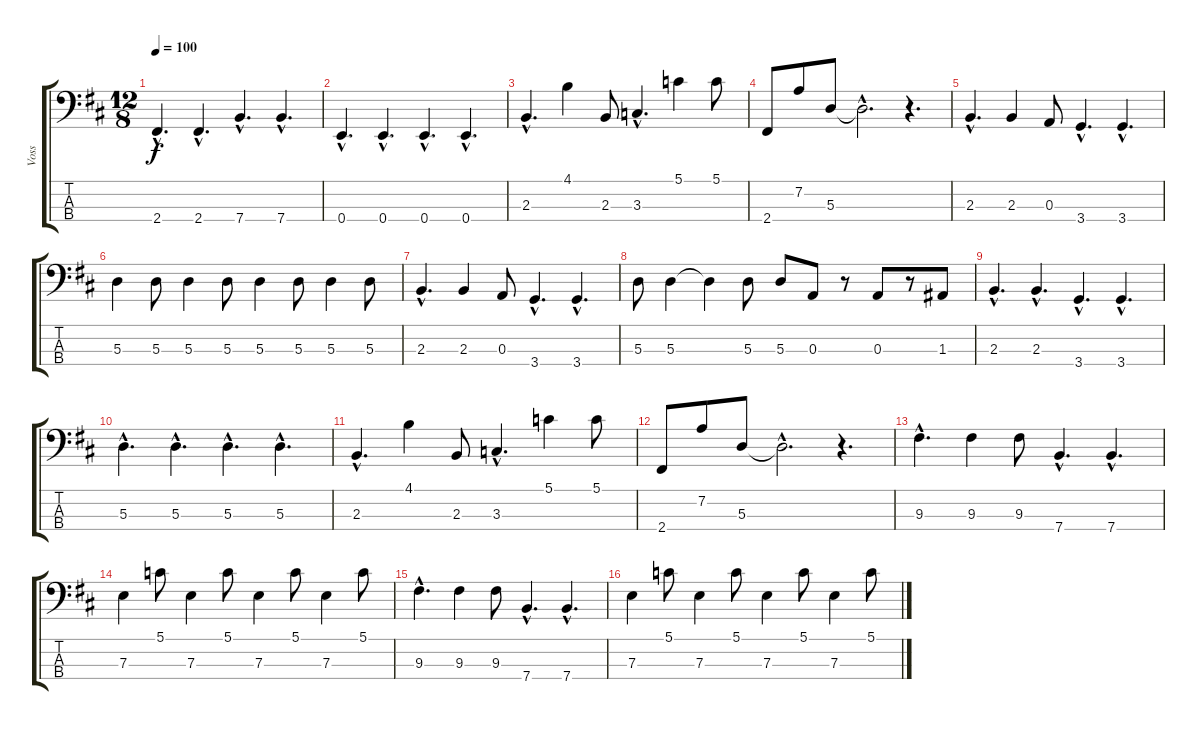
\track ("Voss" "Voss") {instrument electricbassfinger}
\staff {score tabs}
\tuning (G2 D2 A1 E1) {hide}
\ts (12 8)
\tempo 100
\clef f4
\ks d
2.4{hac}.4{d dy f} 2.4{hac}.4{d} 7.4{hac}.4{d} 7.4{hac}.4{d} |
0.4{hac}.4{d} 0.4{hac}.4{d} 0.4{hac}.4{d} 0.4{hac}.4{d} |
2.3{hac}.4{d} 4.1.4 2.3.8 3.3{hac}.4{d} 5.1.4 5.1.8 |
2.4.8 7.2.8 5.3.8 5.3{hac t}.2{d} r.4{d} |
2.3{hac}.4{d} 2.3.4 0.3.8 3.4{hac}.4{d} 3.4{hac}.4{d} |
5.3.4 5.3.8 5.3.4 5.3.8 5.3.4 5.3.8 5.3.4 5.3.8 |
2.3{hac}.4{d} 2.3.4 0.3.8 3.4{hac}.4{d} 3.4{hac}.4{d} |
5.3.8 5.3.4 5.3{t}.4 5.3.8 5.3.8 0.3.8 r.8 0.3.8 r.8 1.3.8 |
2.3{hac}.4{d} 2.3{hac}.4{d} 3.4{hac}.4{d} 3.4{hac}.4{d} |
5.3{hac}.4{d} 5.3{hac}.4{d} 5.3{hac}.4{d} 5.3{hac}.4{d} |
2.3{hac}.4{d} 4.1.4 2.3.8 3.3{hac}.4{d} 5.1.4 5.1.8 |
2.4.8 7.2.8 5.3.8 5.3{hac t}.2{d} r.4{d} |
9.3{hac}.4{d} 9.3.4 9.3.8 7.4{hac}.4{d} 7.4{hac}.4{d} |
7.3.4 5.1.8 7.3.4 5.1.8 7.3.4 5.1.8 7.3.4 5.1.8 |
9.3{hac}.4{d} 9.3.4 9.3.8 7.4{hac}.4{d} 7.4{hac}.4{d} |
7.3.4 5.1.8 7.3.4 5.1.8 7.3.4 5.1.8 7.3.4 5.1.8
